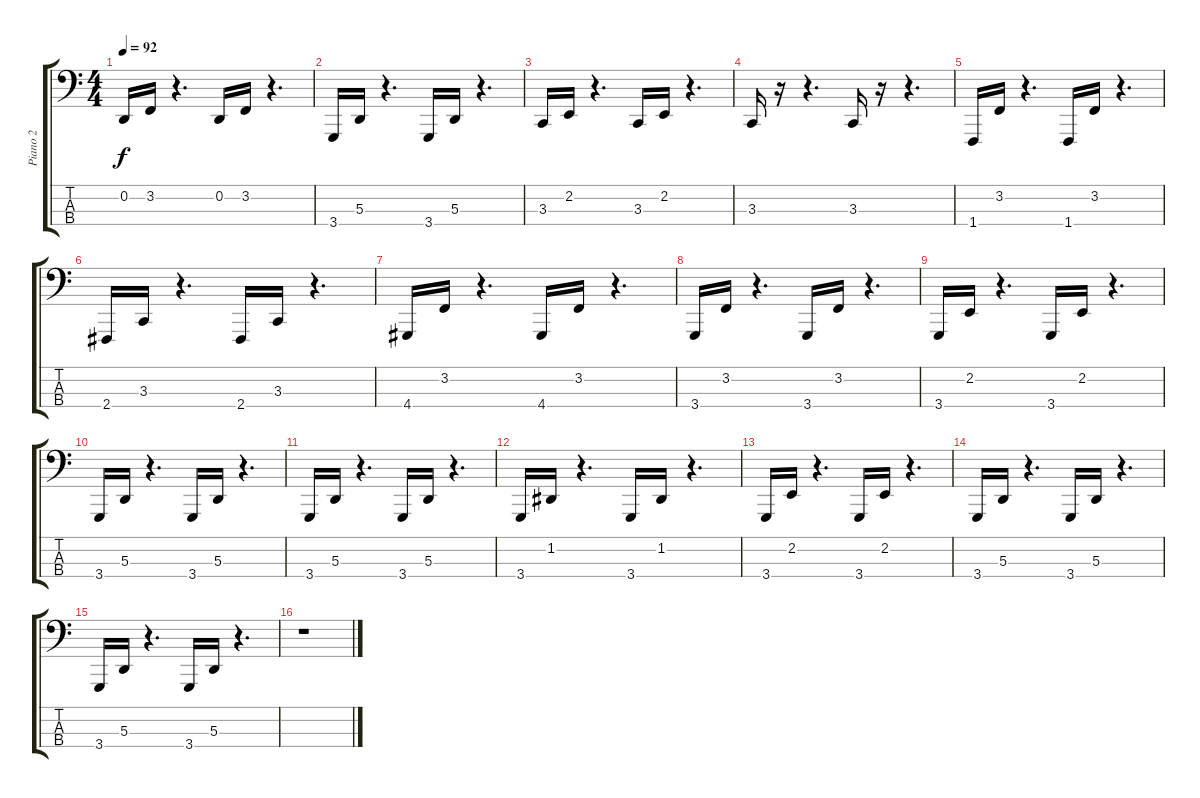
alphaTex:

\track ("Piano 2" "Piano 2") {instrument acousticgrandpiano}
\staff {score tabs}
\tuning (G2 D2 A1 E1) {hide}
\ts (4 4)
\tempo 92
\clef f4
\ks c
0.2.16{dy f} 3.2.16 r.4{d} 0.2.16 3.2.16 r.4{d} |
3.4.16 5.3.16 r.4{d} 3.4.16 5.3.16 r.4{d} |
3.3.16 2.2.16 r.4{d} 3.3.16 2.2.16 r.4{d} |
3.3.16 r.16 r.4{d} 3.3.16 r.16 r.4{d} |
1.4.16 3.2.16 r.4{d} 1.4.16 3.2.16 r.4{d} |
2.4.16 3.3.16 r.4{d} 2.4.16 3.3.16 r.4{d} |
4.4.16 3.2.16 r.4{d} 4.4.16 3.2.16 r.4{d} |
3.4.16 3.2.16 r.4{d} 3.4.16 3.2.16 r.4{d} |
3.4.16 2.2.16 r.4{d} 3.4.16 2.2.16 r.4{d} |
3.4.16 5.3.16 r.4{d} 3.4.16 5.3.16 r.4{d} |
3.4.16 5.3.16 r.4{d} 3.4.16 5.3.16 r.4{d} |
3.4.16 1.2.16 r.4{d} 3.4.16 1.2.16 r.4{d} |
3.4.16 2.2.16 r.4{d} 3.4.16 2.2.16 r.4{d} |
3.4.16 5.3.16 r.4{d} 3.4.16 5.3.16 r.4{d} |
3.4.16 5.3.16 r.4{d} 3.4.16 5.3.16 r.4{d} |
r.1
